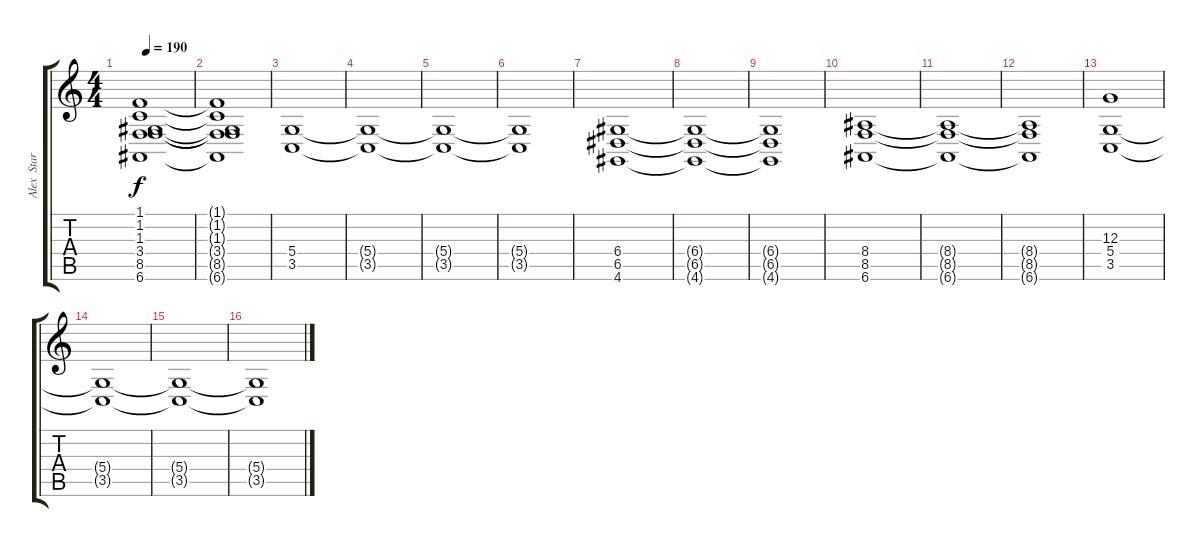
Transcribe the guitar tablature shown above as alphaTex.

\track ("Alex  Staropoli 4" "Alex  Star") {instrument stringensemble1}
\staff {score tabs}
\tuning (E4 B3 G3 D3 A2 E2) {hide}
\ts (4 4)
\tempo 190
\clef g2
\ks c
(1.1{t} 1.2{t} 1.3{t} 3.4{t} 8.5{t} 6.6{t}).1{dy f} |
(1.1{t} 1.2{t} 1.3{t} 3.4{t} 8.5{t} 6.6{t}).1 |
(5.4 3.5).1 |
(5.4{t} 3.5{t}).1 |
(5.4{t} 3.5{t}).1 |
(5.4{t} 3.5{t}).1 |
(6.4 6.5 4.6).1 |
(6.4{t} 6.5{t} 4.6{t}).1 |
(6.4{t} 6.5{t} 4.6{t}).1 |
(8.4 8.5 6.6).1 |
(8.4{t} 8.5{t} 6.6{t}).1 |
(8.4{t} 8.5{t} 6.6{t}).1 |
(12.3 5.4 3.5).1 |
(5.4{t} 3.5{t}).1 |
(5.4{t} 3.5{t}).1 |
(5.4{t} 3.5{t}).1
